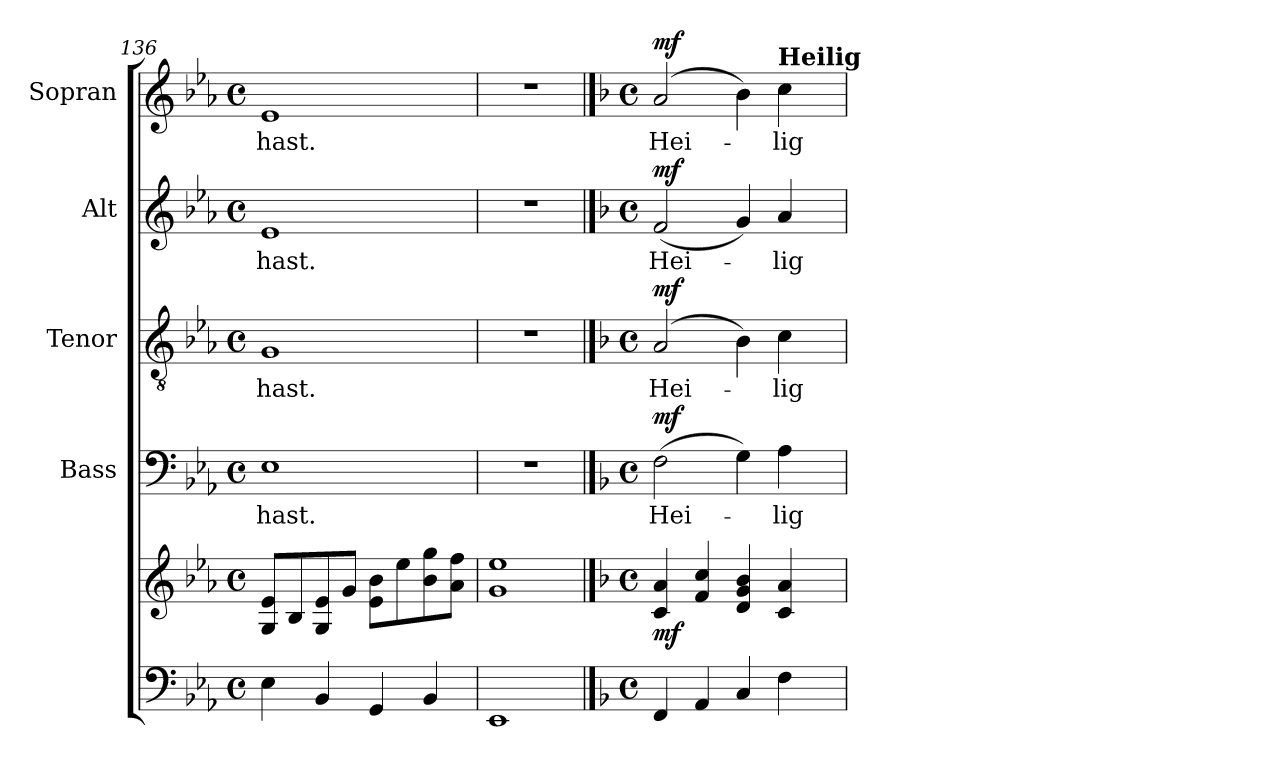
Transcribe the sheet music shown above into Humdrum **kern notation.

**kern	**kern	**dynam	**kern	**text	**dynam	**kern	**text	**dynam	**kern	**text	**dynam	**kern	**text	**dynam
*part5	*part5	*part5	*part4	*part4	*part4	*part3	*part3	*part3	*part2	*part2	*part2	*part1	*part1	*part1
*staff6	*staff5	*staff5/6	*staff4	*staff4	*staff4	*staff3	*staff3	*staff3	*staff2	*staff2	*staff2	*staff1	*staff1	*staff1
*	*	*	*I"Bass	*	*	*I"Tenor	*	*	*I"Alt	*	*	*I"Sopran	*	*
*	*	*	*I'B.	*	*	*I'T.	*	*	*I'A.	*	*	*I'S.	*	*
*clefF4	*clefG2	*	*clefF4	*	*	*clefGv2	*	*	*clefG2	*	*	*clefG2	*	*
*k[b-e-a-]	*k[b-e-a-]	*	*k[b-e-a-]	*	*	*k[b-e-a-]	*	*	*k[b-e-a-]	*	*	*k[b-e-a-]	*	*
*E-:	*E-:	*	*E-:	*	*	*E-:	*	*	*E-:	*	*	*E-:	*	*
*M4/4	*M4/4	*	*M4/4	*	*	*M4/4	*	*	*M4/4	*	*	*M4/4	*	*
*met(c)	*met(c)	*	*met(c)	*	*	*met(c)	*	*	*met(c)	*	*	*met(c)	*	*
=136	=136	=136	=136	=136	=136	=136	=136	=136	=136	=136	=136	=136	=136	=136
!	!	!	!	!LO:LY:b	!	!	!LO:LY:b	!	!	!LO:LY:b	!	!	!LO:LY:b	!
4E-\	8G/ 8e-/L	.	1E-	hast.	.	1G	hast.	.	1e-	hast.	.	1e-	hast.	.
.	8B-/	.	.	.	.	.	.	.	.	.	.	.	.	.
4BB-/	8G/ 8e-/	.	.	.	.	.	.	.	.	.	.	.	.	.
.	8g/J	.	.	.	.	.	.	.	.	.	.	.	.	.
4GG/	8e-\ 8b-\L	.	.	.	.	.	.	.	.	.	.	.	.	.
.	8ee-\	.	.	.	.	.	.	.	.	.	.	.	.	.
4BB-/	8b-\ 8gg\	.	.	.	.	.	.	.	.	.	.	.	.	.
.	8a-\ 8ff\J	.	.	.	.	.	.	.	.	.	.	.	.	.
=137	=137	=137	=137	=137	=137	=137	=137	=137	=137	=137	=137	=137	=137	=137
1EE-	1g 1ee-	.	1r	.	.	1r	.	.	1r	.	.	1r	.	.
!!LO:PB:g=z
==138	==138	==138	==138	==138	==138	==138	==138	==138	==138	==138	==138	==138	==138	==138
*k[b-]	*k[b-]	*	*k[b-]	*	*	*k[b-]	*	*	*k[b-]	*	*	*k[b-]	*	*
*F:	*F:	*	*F:	*	*	*F:	*	*	*F:	*	*	*F:	*	*
*M4/4	*M4/4	*	*M4/4	*	*	*M4/4	*	*	*M4/4	*	*	*M4/4	*	*
*met(c)	*met(c)	*	*met(c)	*	*	*met(c)	*	*	*met(c)	*	*	*met(c)	*	*
!	!	!LO:DY:b	!	!LO:LY:b	!LO:DY:a	!	!LO:LY:b	!LO:DY:a	!	!LO:LY:b	!LO:DY:a	!	!LO:LY:b	!LO:DY:a
4FF/	4c/ 4a/	mf	(>2F\	Hei-	mf	(2A/	Hei-	mf	(<2f/	Hei-	mf	(2a/	Hei-	mf
4AA/	4f/ 4cc/	.	.	.	.	.	.	.	.	.	.	.	.	.
4C/	4d/ 4g/ 4b-/	.	4G\)	.	.	4B-\)	.	.	4g/)	.	.	4b-\)	.	.
!	!	!	!	!	!	!	!	!	!	!	!	!LO:TX:a:B:t=Heilig	!	!
!	!	!	!	!LO:LY:b	!	!	!LO:LY:b	!	!	!LO:LY:b	!	!	!LO:LY:b	!
4F\	4c/ 4a/	.	4A\	-lig	.	4c\	-lig	.	4a/	-lig	.	4cc\	-lig	.
=	=	=	=	=	=	=	=	=	=	=	=	=	=	=
*-	*-	*-	*-	*-	*-	*-	*-	*-	*-	*-	*-	*-	*-	*-
